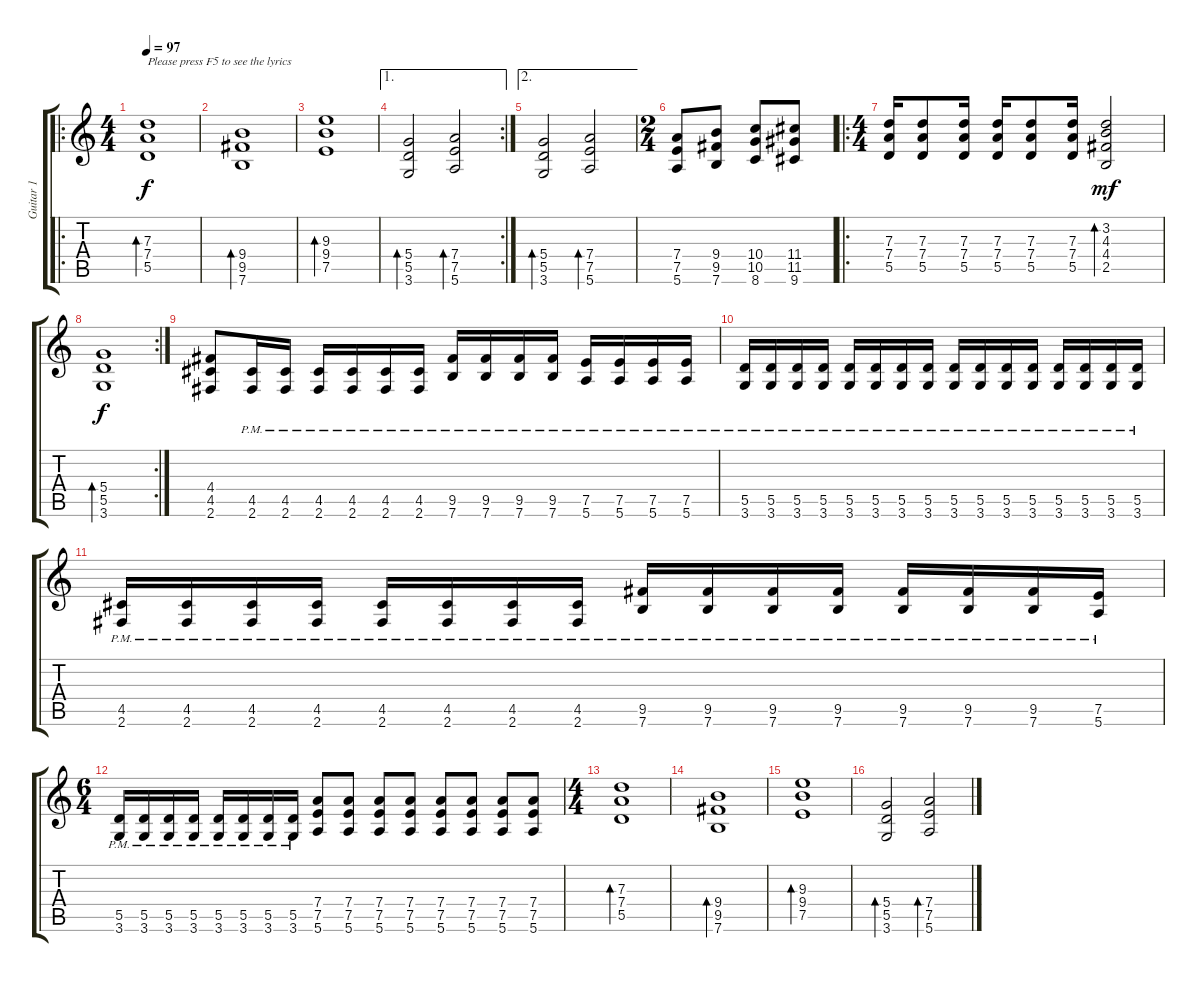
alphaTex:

\track ("Guitar 1" "Guitar 1") {instrument distortionguitar}
\staff {score tabs}
\tuning (E4 B3 G3 D3 A2 E2) {hide}
\ro
\ts (4 4)
\tempo 97
\clef g2
\ks c
(7.3 7.4 5.5).1{bd 60 txt "Please press F5 to see the lyrics" dy f instrument distortionguitar} |
(9.4 9.5 7.6).1{bd 60} |
(9.3 9.4 7.5).1{bd 60} |
\ae 1
\rc 2
(5.4 5.5 3.6).2{bd 60} (7.4 7.5 5.6).2{bd 60} |
\ae 2
(5.4 5.5 3.6).2{bd 60} (7.4 7.5 5.6).2{bd 60} |
\ts (2 4)
(7.4 7.5 5.6).8 (9.4 9.5 7.6).8 (10.4 10.5 8.6).8 (11.4 11.5 9.6).8 |
\ro
\ts (4 4)
(7.3 7.4 5.5).16 (7.3 7.4 5.5).8 (7.3 7.4 5.5).16 (7.3 7.4 5.5).16 (7.3 7.4 5.5).8 (7.3 7.4 5.5).16 (3.2 4.3 4.4 2.5).2{bd 60 dy mf} |
\rc 2
(5.4 5.5 3.6).1{bd 60 dy f} |
(4.4 4.5 2.6).8 (4.5{pm} 2.6{pm}).16 (4.5{pm} 2.6{pm}).16 (4.5{pm} 2.6{pm}).16 (4.5{pm} 2.6{pm}).16 (4.5{pm} 2.6{pm}).16 (4.5{pm} 2.6{pm}).16 (9.5{pm} 7.6{pm}).16 (9.5{pm} 7.6{pm}).16 (9.5{pm} 7.6{pm}).16 (9.5{pm} 7.6{pm}).16 (7.5{pm} 5.6{pm}).16 (7.5{pm} 5.6{pm}).16 (7.5{pm} 5.6{pm}).16 (7.5{pm} 5.6{pm}).16 |
(5.5{pm} 3.6{pm}).16 (5.5{pm} 3.6{pm}).16 (5.5{pm} 3.6{pm}).16 (5.5{pm} 3.6{pm}).16 (5.5{pm} 3.6{pm}).16 (5.5{pm} 3.6{pm}).16 (5.5{pm} 3.6{pm}).16 (5.5{pm} 3.6{pm}).16 (5.5{pm} 3.6{pm}).16 (5.5{pm} 3.6{pm}).16 (5.5{pm} 3.6{pm}).16 (5.5{pm} 3.6{pm}).16 (5.5{pm} 3.6{pm}).16 (5.5{pm} 3.6{pm}).16 (5.5{pm} 3.6{pm}).16 (5.5{pm} 3.6{pm}).16 |
(4.5{pm} 2.6{pm}).16 (4.5{pm} 2.6{pm}).16 (4.5{pm} 2.6{pm}).16 (4.5{pm} 2.6{pm}).16 (4.5{pm} 2.6{pm}).16 (4.5{pm} 2.6{pm}).16 (4.5{pm} 2.6{pm}).16 (4.5{pm} 2.6{pm}).16 (9.5{pm} 7.6{pm}).16 (9.5{pm} 7.6{pm}).16 (9.5{pm} 7.6{pm}).16 (9.5{pm} 7.6{pm}).16 (9.5 7.6{pm}).16 (9.5{pm} 7.6{pm}).16 (9.5{pm} 7.6{pm}).16 (7.5{pm} 5.6{pm}).16 |
\ts (6 4)
(5.5{pm} 3.6{pm}).16 (5.5{pm} 3.6{pm}).16 (5.5{pm} 3.6{pm}).16 (5.5{pm} 3.6{pm}).16 (5.5{pm} 3.6{pm}).16 (5.5{pm} 3.6{pm}).16 (5.5{pm} 3.6{pm}).16 (5.5{pm} 3.6{pm}).16 (7.4 7.5 5.6).8 (7.4 7.5 5.6).8 (7.4 7.5 5.6).8 (7.4 7.5 5.6).8 (7.4 7.5 5.6).8 (7.4 7.5 5.6).8 (7.4 7.5 5.6).8 (7.4 7.5 5.6).8 |
\ts (4 4)
(7.3 7.4 5.5).1{bd 60} |
(9.4 9.5 7.6).1{bd 60} |
(9.3 9.4 7.5).1{bd 60} |
(5.4 5.5 3.6).2{bd 60} (7.4 7.5 5.6).2{bd 60}
